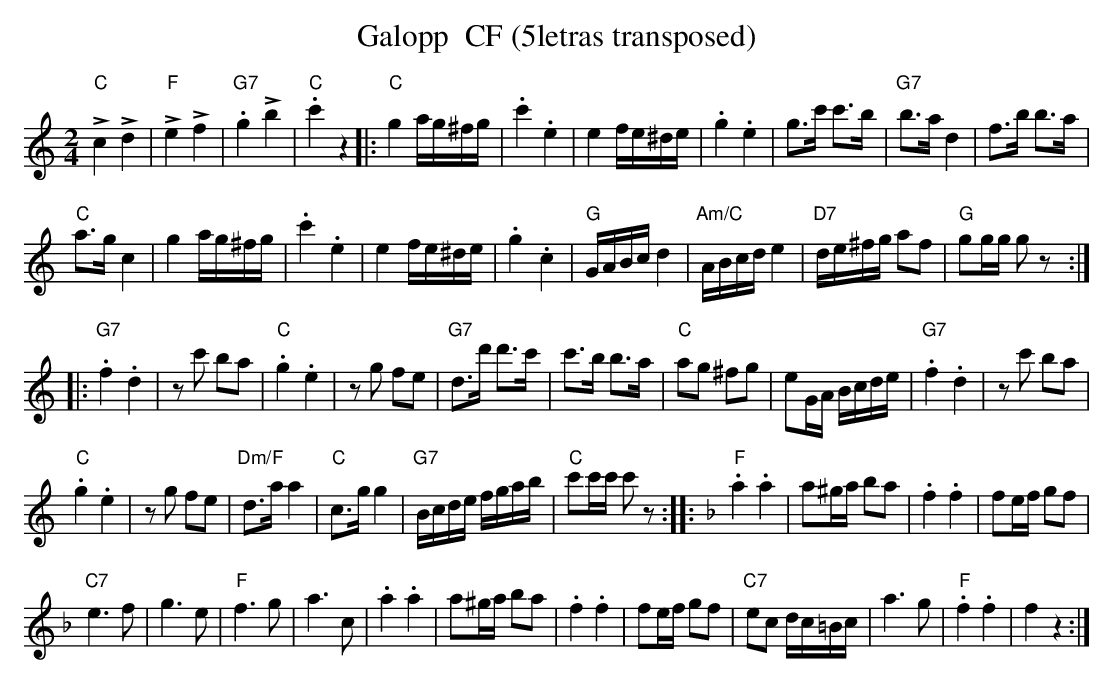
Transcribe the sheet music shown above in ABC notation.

X:1
T:Galopp  CF (5letras transposed)
M:2/4
L:1/8
K:C transpose=3 %%MIDI gchordon
"C"!>!c2!>!d2 | "F"!>!e2!>!f2 | "G7".g2!>!b2 | "C".c'2z2 |: "C"g2 a/2g/2^f/2g/2 | .c'2.e2 | e2 f/2e/2^d/2e/2 | .g2.e2 | g>c' c'>b | "G7"b>ad2 | f>b b>a |
"C"a>gc2 | g2a/2g/2^f/2g/2 | .c'2.e2 | e2 f/2e/2^d/2e/2 | .g2.c2 | "G"G/2A/2B/2c/2d2 | "Am/C"A/2B/2c/2d/2 e2 | "D7"d/2e/2^f/2g/2 af | "G"gg/2g/2 gz ::
"G7".f2.d2 | zc' ba | "C".g2.e2 | zg fe | "G7"d>d' d'>c' | c'>b b>a | "C"ag ^fg | eG/2A/2 B/2c/2d/2e/2 | \
"G7".f2.d2 | zc' ba |
"C".g2.e2 | zg fe | "Dm/F"d>aa2 | "C"c>gg2 | "G7"B/2c/2d/2e/2 f/2g/2a/2b/2 | "C"c'c'/2c'/2 c'z :: [K:F] \
"F".a2.a2 | a^g/2a/2 ba | .f2.f2 | fe/2f/2 gf |
"C7"e3f | g3e | "F"f3g | a3c | \
.a2.a2 | a^g/2a/2 ba | .f2.f2 | fe/2f/2 gf | "C7"ec d/2c/2=B/2c/2 | a3g | "F".f2.f2 | f2z2 :|
